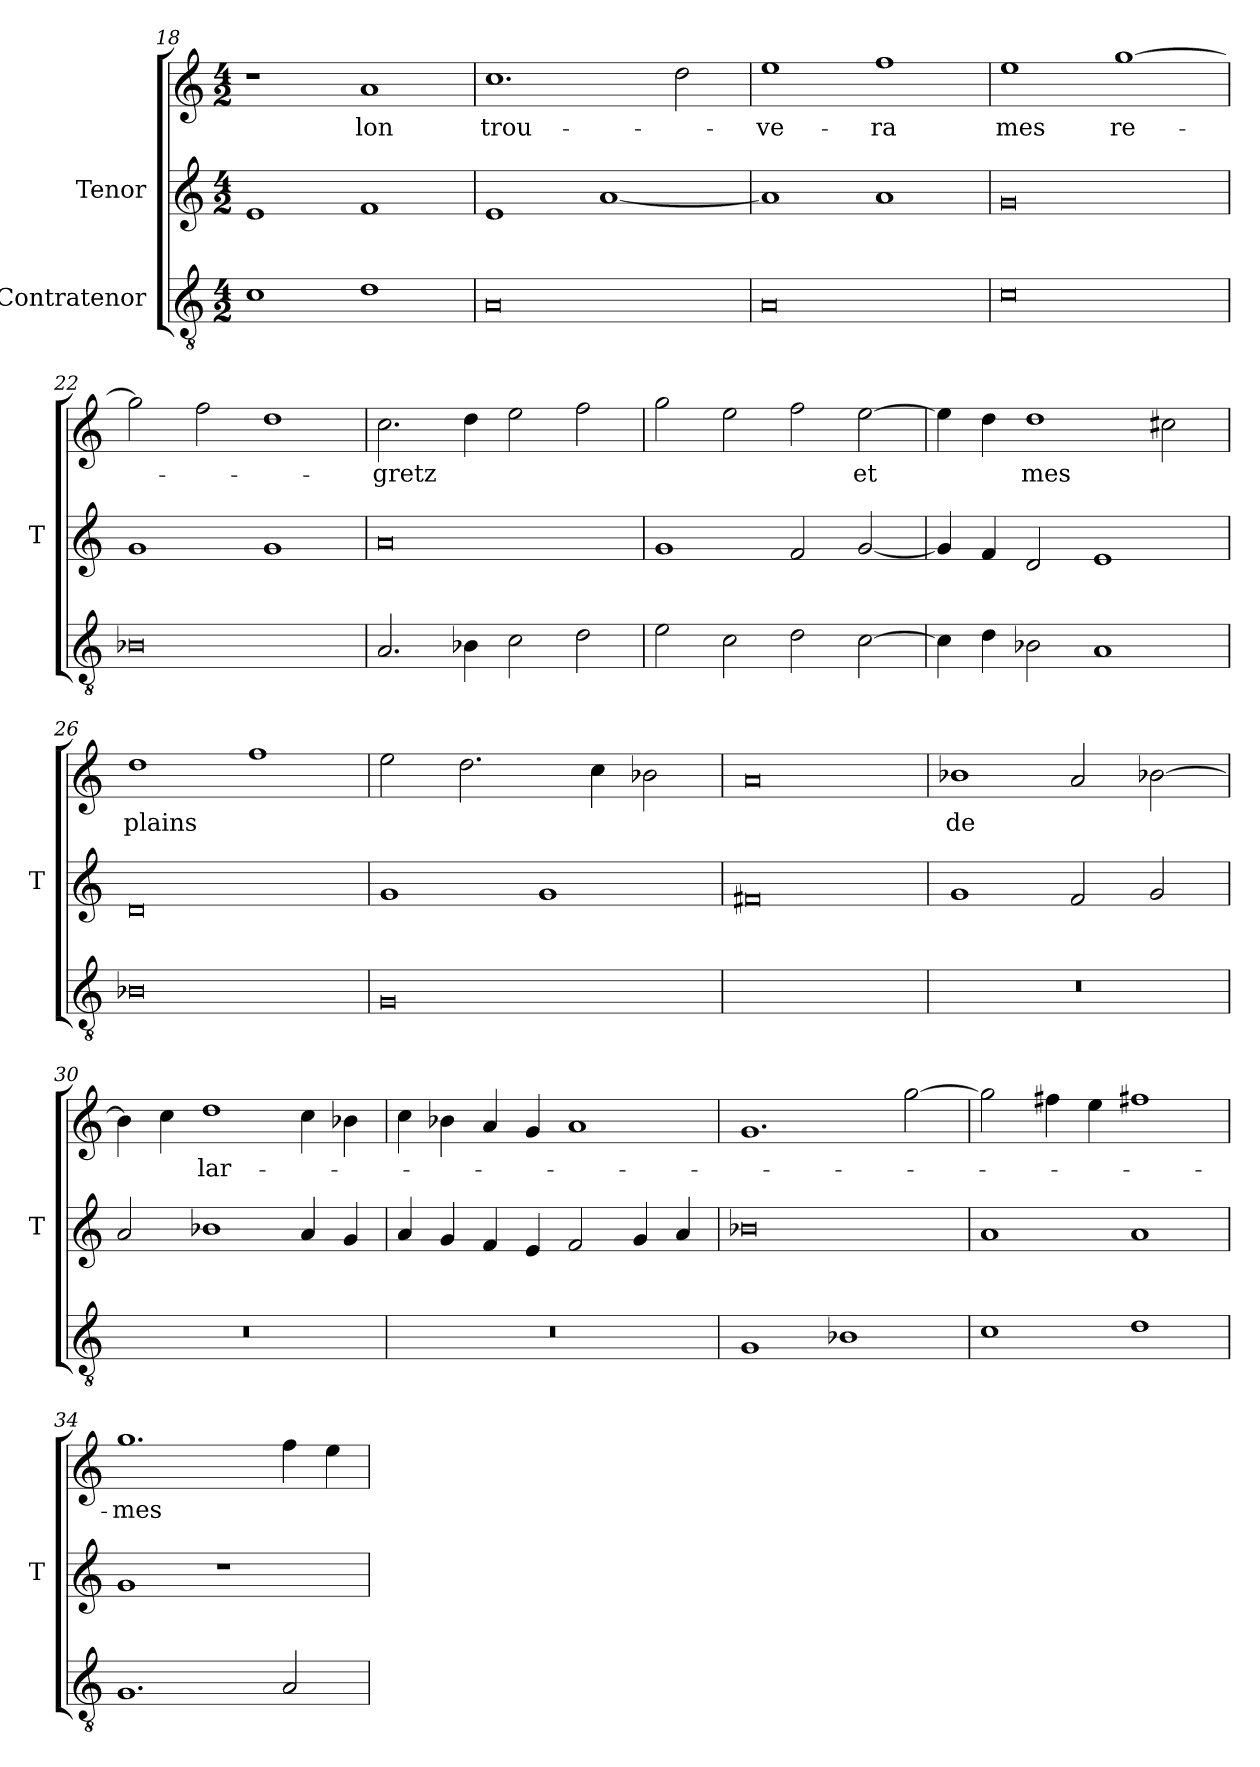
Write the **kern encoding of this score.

**kern	**kern	**kern	**text
*part3	*part2	*part1	*part1
*staff3	*staff2	*staff1	*staff1
*I"Contratenor	*I"Tenor	*	*
*	*I'T	*	*
*clefGv2	*clefG2	*clefG2	*
*M4/2	*M4/2	*M4/2	*
=18	=18	=18	=18
1c	1e	1r	.
1d	1f	1a	-lon
=19	=19	=19	=19
0A	1e	1.cc	trou-
.	[1a	.	.
.	.	2dd	.
=20	=20	=20	=20
0A	1a]	1ee	-ve-
.	1a	1ff	-ra
=21	=21	=21	=21
0c	0g	1ee	-mes
.	.	[1gg	re-
=22	=22	=22	=22
0B-X	1g	2gg]	.
.	.	2ff	.
.	1g	1dd	.
=23	=23	=23	=23
2.A	0a	2.cc	-gretz
4B-X	.	4dd	.
2c	.	2ee	.
2d	.	2ff	.
=24	=24	=24	=24
2e	1g	2gg	.
2c	.	2ee	.
2d	2f	2ff	.
[2c	[2g	[2ee	-et
=25	=25	=25	=25
4c]	4g]	4ee]	.
4d	4f	4dd	.
2B-X	2d	1dd	-mes
1A	1e	.	.
.	.	2cc#X	.
=26	=26	=26	=26
0B-X	0d	1dd	-plains
.	.	1ff	.
=27	=27	=27	=27
0G	1g	2ee	.
.	.	2.dd	.
.	1g	.	.
.	.	4cc	.
.	.	2b-X	.
=28	=28	=28	=28
0ryy	0f#X	0a	.
=29	=29	=29	=29
0r	1g	1b-X	-de
.	2f	2a	.
.	2g	[2b-X	.
=30	=30	=30	=30
0r	2a	4b-]	.
.	.	4cc	.
.	1b-X	1dd	lar-
.	4a	4cc	.
.	4g	4b-X	.
=31	=31	=31	=31
0r	4a	4cc	.
.	4g	4b-X	.
.	4f	4a	.
.	4e	4g	.
.	2f	1a	.
.	4g	.	.
.	4a	.	.
=32	=32	=32	=32
1G	0b-X	1.g	.
1B-X	.	.	.
.	.	[2gg	.
=33	=33	=33	=33
1c	1a	2gg]	.
.	.	4ff#X	.
.	.	4ee	.
1d	1a	1ff#X	.
=34	=34	=34	=34
1.G	1g	1.gg	-mes
.	1r	.	.
2A	.	4ff	.
.	.	4ee	.
=	=	=	=
*-	*-	*-	*-
